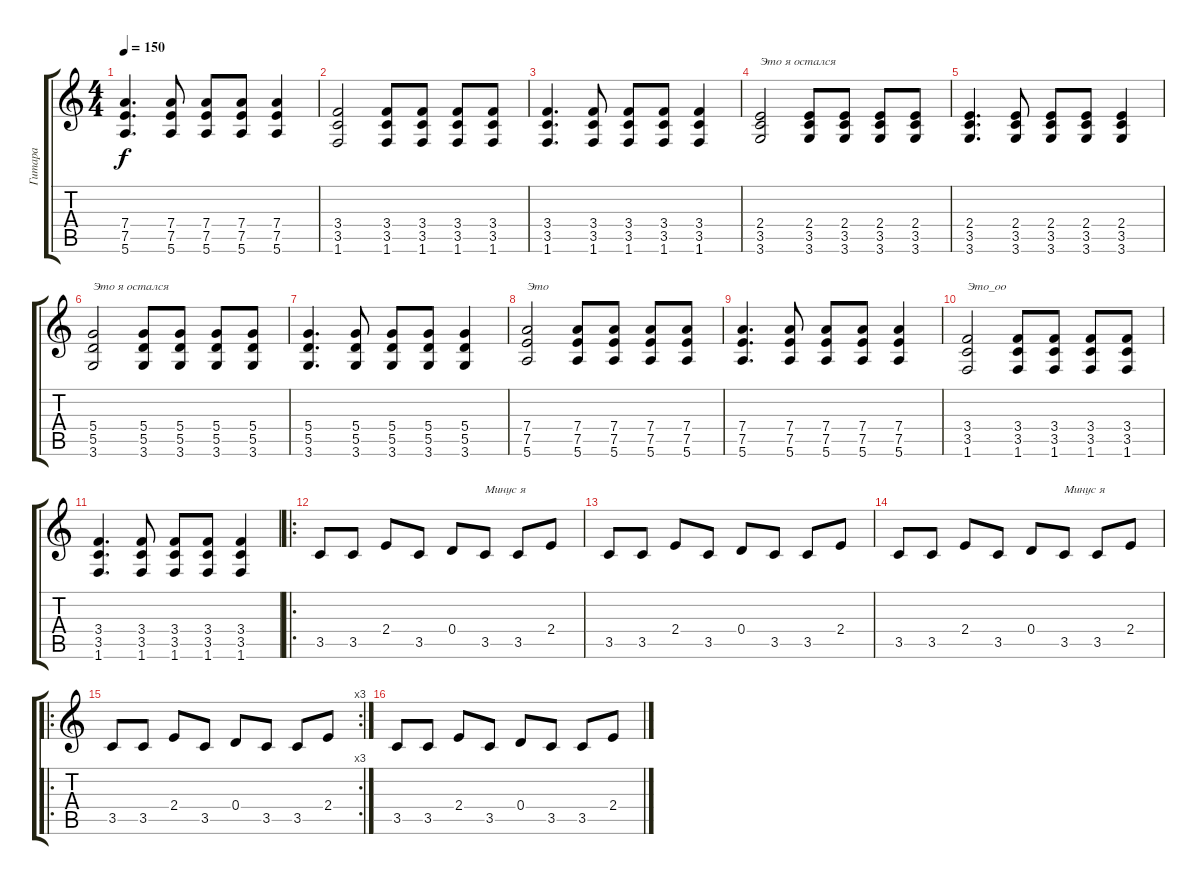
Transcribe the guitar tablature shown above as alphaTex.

\track ("Гитара" "Гитара") {instrument acousticguitarsteel}
\staff {score tabs}
\tuning (E4 B3 G3 D3 A2 E2) {hide}
\ts (4 4)
\tempo 150
\clef g2
\ks c
(7.4 7.5 5.6).4{d dy f} (7.4 7.5 5.6).8 (7.4 7.5 5.6).8 (7.4 7.5 5.6).8 (7.4 7.5 5.6).4 |
(3.4 3.5 1.6).2 (3.4 3.5 1.6).8 (3.4 3.5 1.6).8 (3.4 3.5 1.6).8 (3.4 3.5 1.6).8 |
(3.4 3.5 1.6).4{d} (3.4 3.5 1.6).8 (3.4 3.5 1.6).8 (3.4 3.5 1.6).8 (3.4 3.5 1.6).4 |
(2.4 3.5 3.6).2{txt "Это я остался"} (2.4 3.5 3.6).8 (2.4 3.5 3.6).8 (2.4 3.5 3.6).8 (2.4 3.5 3.6).8 |
(2.4 3.5 3.6).4{d} (2.4 3.5 3.6).8 (2.4 3.5 3.6).8 (2.4 3.5 3.6).8 (2.4 3.5 3.6).4 |
(5.4 5.5 3.6).2{txt "Это я остался"} (5.4 5.5 3.6).8 (5.4 5.5 3.6).8 (5.4 5.5 3.6).8 (5.4 5.5 3.6).8 |
(5.4 5.5 3.6).4{d} (5.4 5.5 3.6).8 (5.4 5.5 3.6).8 (5.4 5.5 3.6).8 (5.4 5.5 3.6).4 |
(7.4 7.5 5.6).2{txt "Это"} (7.4 7.5 5.6).8 (7.4 7.5 5.6).8 (7.4 7.5 5.6).8 (7.4 7.5 5.6).8 |
(7.4 7.5 5.6).4{d} (7.4 7.5 5.6).8 (7.4 7.5 5.6).8 (7.4 7.5 5.6).8 (7.4 7.5 5.6).4 |
(3.4 3.5 1.6).2{txt "Это_оо"} (3.4 3.5 1.6).8 (3.4 3.5 1.6).8 (3.4 3.5 1.6).8 (3.4 3.5 1.6).8 |
(3.4 3.5 1.6).4{d} (3.4 3.5 1.6).8 (3.4 3.5 1.6).8 (3.4 3.5 1.6).8 (3.4 3.5 1.6).4 |
\ro
3.5.8 3.5.8 2.4.8 3.5.8 0.4.8 3.5.8{txt "Минус я"} 3.5.8 2.4.8 |
3.5.8 3.5.8 2.4.8 3.5.8 0.4.8 3.5.8 3.5.8 2.4.8 |
3.5.8 3.5.8 2.4.8 3.5.8 0.4.8 3.5.8{txt "Минус я"} 3.5.8 2.4.8 |
\ro
\rc 3
3.5.8 3.5.8 2.4.8 3.5.8 0.4.8 3.5.8 3.5.8 2.4.8 |
3.5.8{volume 13} 3.5.8{volume 12} 2.4.8{volume 11} 3.5.8{volume 10} 0.4.8{volume 9} 3.5.8{volume 9} 3.5.8{volume 8} 2.4.8{volume 8}
